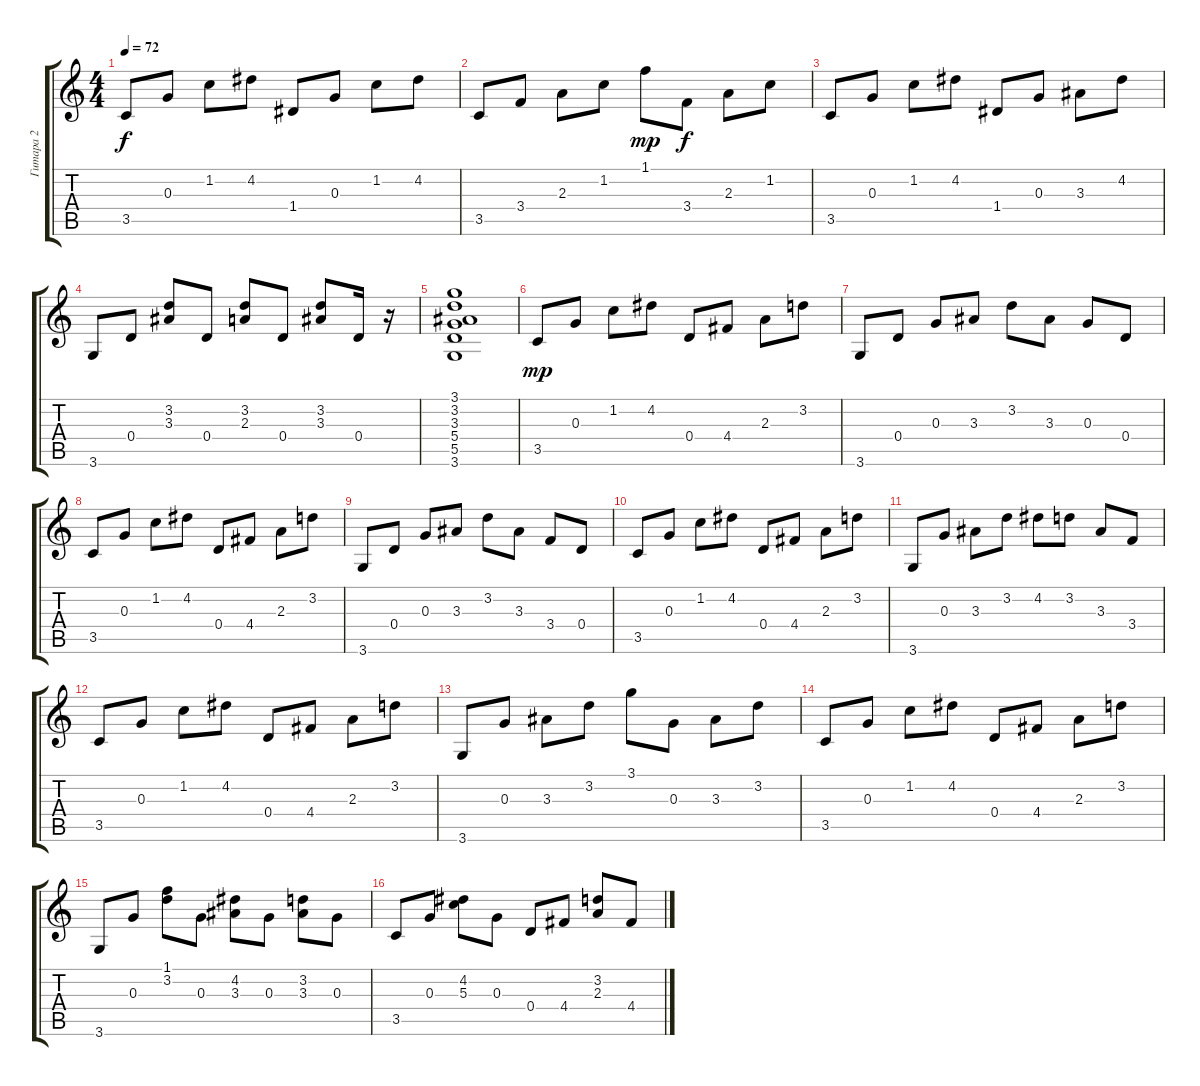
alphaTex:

\track ("Гитара 2" "Гитара 2") {instrument acousticguitarsteel}
\staff {score tabs}
\tuning (E4 B3 G3 D3 A2 E2) {hide}
\ts (4 4)
\tempo 72
\clef g2
\ks c
3.5.8{dy f} 0.3.8 1.2.8 4.2.8 1.4.8 0.3.8 1.2.8 4.2.8 |
3.5.8 3.4.8 2.3.8 1.2.8 1.1.8{dy mp} 3.4.8{dy f} 2.3.8 1.2.8 |
3.5.8 0.3.8 1.2.8 4.2.8 1.4.8 0.3.8 3.3.8 4.2.8 |
3.6.8 0.4.8 (3.2 3.3).8 0.4.8 (3.2 2.3).8 0.4.8 (3.2 3.3).8 0.4.16 r.16 |
(3.1 3.2 3.3 5.4 5.5 3.6).1 |
3.5.8{dy mp} 0.3.8 1.2.8 4.2.8 0.4.8 4.4.8 2.3.8 3.2.8 |
3.6.8 0.4.8 0.3.8 3.3.8 3.2.8 3.3.8 0.3.8 0.4.8 |
3.5.8 0.3.8 1.2.8 4.2.8 0.4.8 4.4.8 2.3.8 3.2.8 |
3.6.8 0.4.8 0.3.8 3.3.8 3.2.8 3.3.8 3.4.8 0.4.8 |
3.5.8 0.3.8 1.2.8 4.2.8 0.4.8 4.4.8 2.3.8 3.2.8 |
3.6.8 0.3.8 3.3.8 3.2.8 4.2.8 3.2.8 3.3.8 3.4.8 |
3.5.8 0.3.8 1.2.8 4.2.8 0.4.8 4.4.8 2.3.8 3.2.8 |
3.6.8 0.3.8 3.3.8 3.2.8 3.1.8 0.3.8 3.3.8 3.2.8 |
3.5.8 0.3.8 1.2.8 4.2.8 0.4.8 4.4.8 2.3.8 3.2.8 |
3.6.8 0.3.8 (1.1 3.2).8 0.3.8 (4.2 3.3).8 0.3.8 (3.2 3.3).8 0.3.8 |
3.5.8 0.3.8 (4.2 5.3).8 0.3.8 0.4.8 4.4.8 (3.2 2.3).8 4.4.8
